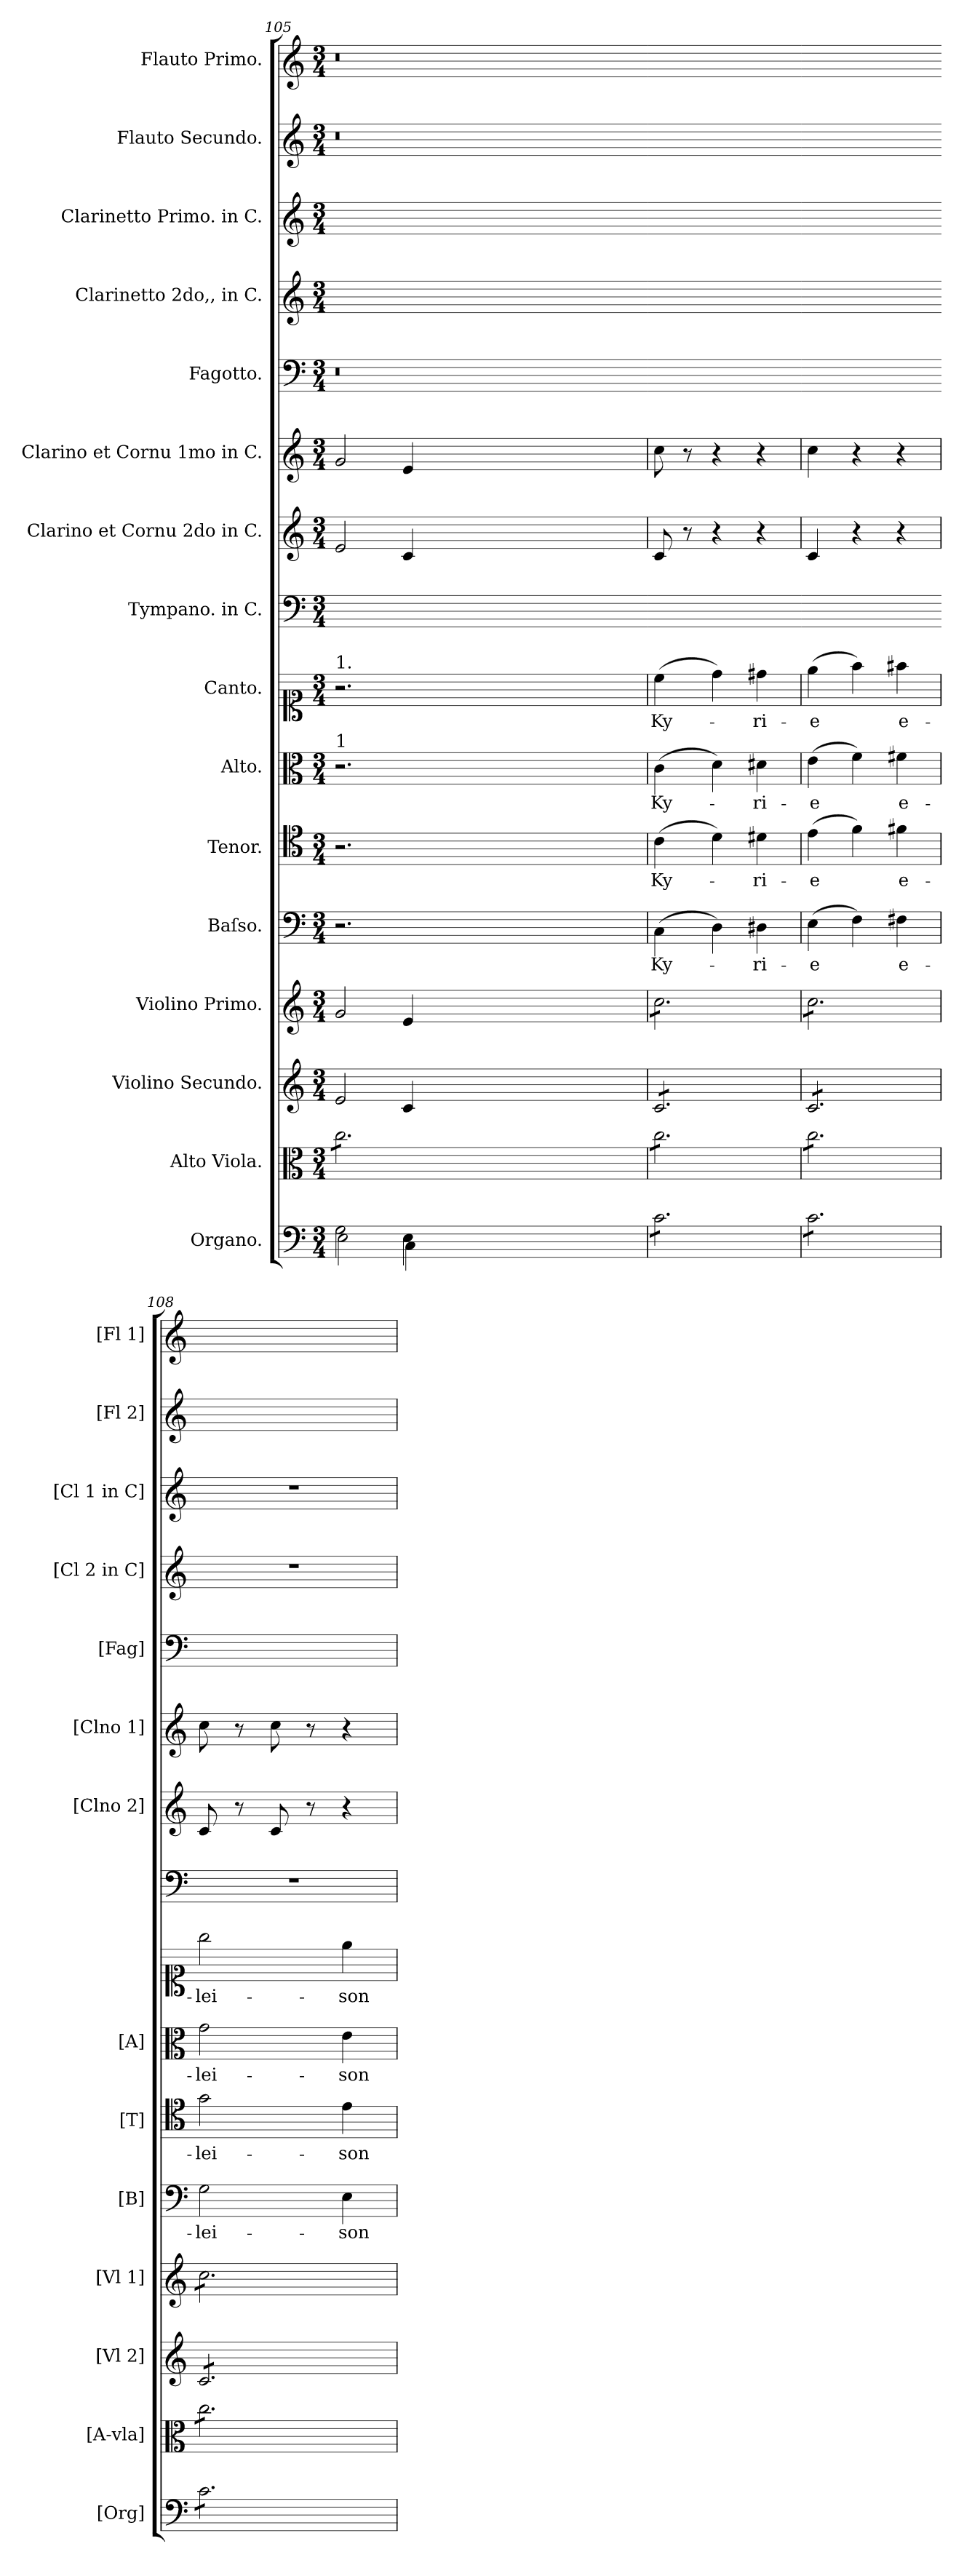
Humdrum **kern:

**kern	**kern	**kern	**kern	**kern	**text	**kern	**text	**kern	**text	**kern	**text	**kern	**kern	**kern	**kern	**kern	**kern	**kern	**kern
*part16	*part15	*part14	*part13	*part12	*part12	*part11	*part11	*part10	*part10	*part9	*part9	*part8	*part7	*part6	*part5	*part4	*part3	*part2	*part1
*staff16	*staff15	*staff14	*staff13	*staff12	*staff12	*staff11	*staff11	*staff10	*staff10	*staff9	*staff9	*staff8	*staff7	*staff6	*staff5	*staff4	*staff3	*staff2	*staff1
*I"Organo.	*I"Alto Viola.	*I"Violino Secundo.	*I"Violino Primo.	*I"Baſso.	*	*I"Tenor.	*	*I"Alto.	*	*I"Canto.	*	*I"Tympano. in C.	*I"Clarino et Cornu 2do in C.	*I"Clarino et Cornu 1mo in C.	*I"Fagotto.	*I"Clarinetto 2do,, in C.	*I"Clarinetto Primo. in C.	*I"Flauto Secundo.	*I"Flauto Primo.
*I'[Org]	*I'[A-vla]	*I'[Vl 2]	*I'[Vl 1]	*I'[B]	*	*I'[T]	*	*I'[A]	*	*	*	*	*I'[Clno 2]	*I'[Clno 1]	*I'[Fag]	*I'[Cl 2 in C]	*I'[Cl 1 in C]	*I'[Fl 2]	*I'[Fl 1]
*clefF4	*clefC3	*clefG2	*clefG2	*clefF4	*	*clefC4	*	*clefC3	*	*clefC1	*	*clefF4	*clefG2	*clefG2	*clefF4	*clefG2	*clefG2	*clefG2	*clefG2
*k[]	*k[]	*k[]	*k[]	*k[]	*	*k[]	*	*k[]	*	*k[]	*	*k[]	*k[]	*k[]	*k[]	*k[]	*k[]	*k[]	*k[]
*a:	*a:	*a:	*a:	*a:	*	*a:	*	*a:	*	*a:	*	*a:	*a:	*a:	*a:	*a:	*a:	*a:	*a:
*M3/4	*M3/4	*M3/4	*M3/4	*M3/4	*	*M3/4	*	*M3/4	*	*M3/4	*	*M3/4	*M3/4	*M3/4	*M3/4	*M3/4	*M3/4	*M3/4	*M3/4
=105	=105	=105	=105	=105	=105	=105	=105	=105	=105	=105	=105	=105	=105	=105	=105	=105	=105	=105	=105
*^	*	*	*	*	*	*	*	*	*	*	*	*	*	*	*	*	*	*	*
!	!	!	!	!	!	!	!	!	!	!	!LO:TX:a:t=1.	!	!	!	!	!	!	!	!	!
!	!	!	!	!	!	!	!	!	!LO:TX:a:t=1	!	!	!	!	!	!	!	!	!	!	!
*	*	*tremolo	*	*	*	*	*	*	*	*	*	*	*	*	*	*	*	*	*	*
2G\	2E\	8cc\L	2e/	2g/	2.r	.	2.r	.	2.r	.	2.r	.	0.ryy	2e/	2g/	0.r	0.ryy	0.ryy	0.r	0.r
.	.	8cc\	.	.	.	.	.	.	.	.	.	.	.	.	.	.	.	.	.	.
.	.	8cc\	.	.	.	.	.	.	.	.	.	.	.	.	.	.	.	.	.	.
.	.	8cc\	.	.	.	.	.	.	.	.	.	.	.	.	.	.	.	.	.	.
4E\	4C\	8cc\	4c/	4e/	.	.	.	.	.	.	.	.	.	4c/	4e/	.	.	.	.	.
.	.	8cc\J	.	.	.	.	.	.	.	.	.	.	.	.	.	.	.	.	.	.
0ryy	0ryy	0ryy	0ryy	0ryy	0ryy	.	0ryy	.	0ryy	.	0ryy	.	.	0ryy	0ryy	.	.	.	.	.
4ryy	4ryy	4ryy	4ryy	4ryy	4ryy	.	4ryy	.	4ryy	.	4ryy	.	.	4ryy	4ryy	.	.	.	.	.
*v	*v	*	*	*	*	*	*	*	*	*	*	*	*	*	*	*	*	*	*	*
=106	=106	=106	=106	=106	=106-	=106	=106-	=106	=106-	=106	=106-	=106-	=106	=106	=106-	=106-	=106-	=106-	=106-
*tremolo	*	*	*	*	*	*	*	*	*	*	*	*	*	*	*	*	*	*	*
*	*	*tremolo	*	*	*	*	*	*	*	*	*	*	*	*	*	*	*	*	*
*	*	*	*tremolo	*	*	*	*	*	*	*	*	*	*	*	*	*	*	*	*
8c\L	8cc\L	8c/L	8cc\L	(>4C\	Ky-	(>4c\	Ky-	(>4c\	Ky-	(>4cc\	Ky-	2.ryy	8c/	8cc\	2.ryy	2.ryy	2.ryy	2.ryy	2.ryy
8c\	8cc\	8c/	8cc\	.	.	.	.	.	.	.	.	.	8r	8r	.	.	.	.	.
8c\	8cc\	8c/	8cc\	4D\)	.	4d\)	.	4d\)	.	4dd\)	.	.	4r	4r	.	.	.	.	.
8c\	8cc\	8c/	8cc\	.	.	.	.	.	.	.	.	.	.	.	.	.	.	.	.
8c\	8cc\	8c/	8cc\	4D#X\	-ri-	4d#X\	-ri-	4d#X\	-ri-	4dd#X\	-ri-	.	4r	4r	.	.	.	.	.
8c\J	8cc\J	8c/J	8cc\J	.	.	.	.	.	.	.	.	.	.	.	.	.	.	.	.
=107	=107	=107	=107	=107	=107-	=107	=107-	=107	=107-	=107	=107-	=107-	=107	=107	=107-	=107-	=107-	=107-	=107-
8c\L	8cc\L	8c/L	8cc\L	(>4E\	-e	(>4e\	-e	(>4e\	-e	(>4ee\	-e	2.ryy	4c/	4cc\	2.ryy	2.ryy	2.ryy	2.ryy	2.ryy
8c\	8cc\	8c/	8cc\	.	.	.	.	.	.	.	.	.	.	.	.	.	.	.	.
8c\	8cc\	8c/	8cc\	4F\)	.	4f\)	.	4f\)	.	4ff\)	.	.	4r	4r	.	.	.	.	.
8c\	8cc\	8c/	8cc\	.	.	.	.	.	.	.	.	.	.	.	.	.	.	.	.
8c\	8cc\	8c/	8cc\	4F#X\	e-	4f#X\	e-	4f#X\	e-	4ff#X\	e-	.	4r	4r	.	.	.	.	.
8c\J	8cc\J	8c/J	8cc\J	.	.	.	.	.	.	.	.	.	.	.	.	.	.	.	.
=108	=108	=108	=108	=108	=108-	=108	=108-	=108	=108-	=108	=108-	=108	=108	=108	=108-	=108-	=108-	=108-	=108-
8c\L	8cc\L	8c/L	8cc\L	2G\	-lei-	2g\	-lei-	2g\	-lei-	2gg\	-lei-	2.r	8c/	8cc\	2.ryy	2.r	2.r	2.ryy	2.ryy
8c\	8cc\	8c/	8cc\	.	.	.	.	.	.	.	.	.	8r	8r	.	.	.	.	.
8c\	8cc\	8c/	8cc\	.	.	.	.	.	.	.	.	.	8c/	8cc\	.	.	.	.	.
8c\	8cc\	8c/	8cc\	.	.	.	.	.	.	.	.	.	8r	8r	.	.	.	.	.
8c\	8cc\	8c/	8cc\	4E\	-son	4e\	-son	4e\	-son	4ee\	-son	.	4r	4r	.	.	.	.	.
8c\J	8cc\J	8c/J	8cc\J	.	.	.	.	.	.	.	.	.	.	.	.	.	.	.	.
*	*	*	*Xtremolo	*	*	*	*	*	*	*	*	*	*	*	*	*	*	*	*
*	*	*Xtremolo	*	*	*	*	*	*	*	*	*	*	*	*	*	*	*	*	*
*	*Xtremolo	*	*	*	*	*	*	*	*	*	*	*	*	*	*	*	*	*	*
*Xtremolo	*	*	*	*	*	*	*	*	*	*	*	*	*	*	*	*	*	*	*
=	=	=	=	=	=	=	=	=	=	=	=	=	=	=	=	=	=	=	=
*-	*-	*-	*-	*-	*-	*-	*-	*-	*-	*-	*-	*-	*-	*-	*-	*-	*-	*-	*-
